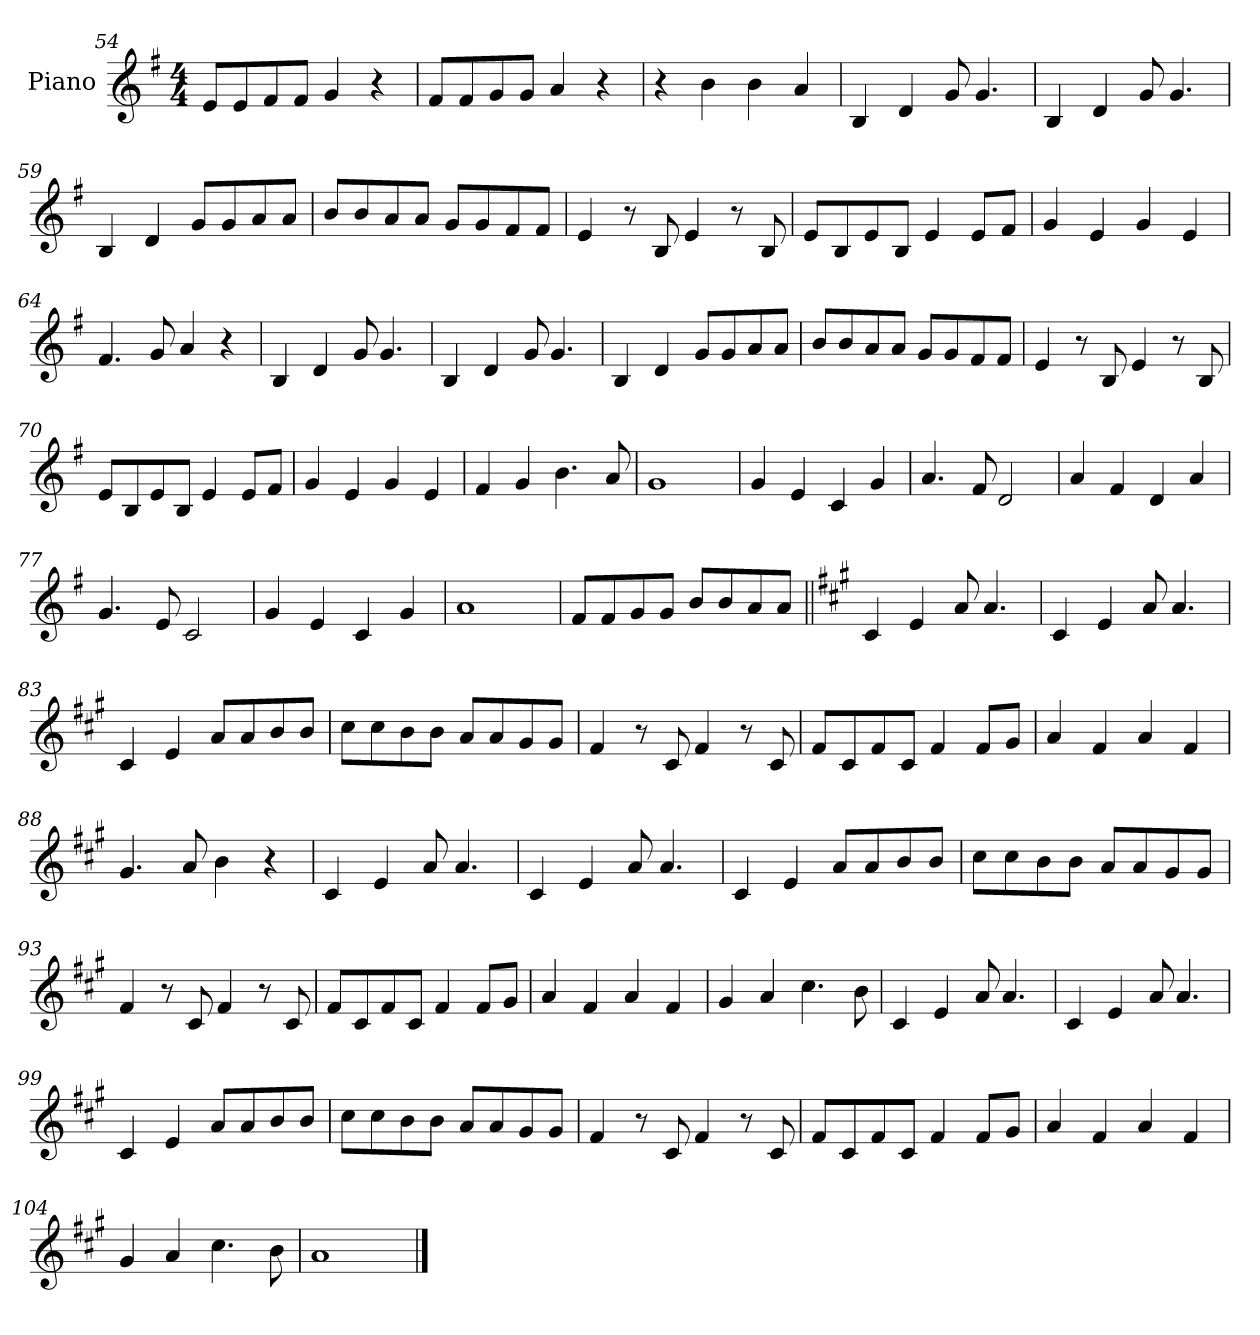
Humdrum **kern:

**kern
*part1
*staff1
*I"Piano
*I'Pno.
*clefG2
*k[f#]
*M4/4
=54
8e!L
8e!
8f#!
8f#!J
4g!
4r
=55
8f#L
8f#
8g
8gJ
4a
4r
=56
4r
4b
4b
4a
=57
4B
4d
8g
4.g
=58
4B
4d
8g
4.g
=59
4B
4d
8gL
8g
8a
8aJ
=60
8bL
8b
8a
8aJ
8gL
8g
8f#
8f#J
=61
4e
8r
8B
4e
8r
8B
=62
8eL
8B
8e
8BJ
4e
8eL
8f#J
=63
4g
4e
4g
4e
=64
4.f#
8g
4a
4r
=65
4B
4d
8g
4.g
=66
4B
4d
8g
4.g
=67
4B
4d
8gL
8g
8a
8aJ
=68
8bL
8b
8a
8aJ
8gL
8g
8f#
8f#J
=69
4e
8r
8B
4e
8r
8B
=70
8eL
8B
8e
8BJ
4e
8eL
8f#J
=71
4g
4e
4g
4e
=72
4f#
4g
4.b
8a
=73
1g
=74
4g
4e
4c
4g
=75
4.a
8f#
2d
=76
4a
4f#
4d
4a
=77
4.g
8e
2c
=78
4g
4e
4c
4g
=79
1a
=80
8f#L
8f#
8g
8gJ
8bL
8b
8a
8aJ
=81||
*k[f#c#g#]
4c#
4e
8a
4.a
=82
4c#
4e
8a
4.a
=83
4c#
4e
8aL
8a
8b
8bJ
=84
8cc#L
8cc#
8b
8bJ
8aL
8a
8g#
8g#J
=85
4f#
8r
8c#
4f#
8r
8c#
=86
8f#L
8c#
8f#
8c#J
4f#
8f#L
8g#J
=87
4a
4f#
4a
4f#
=88
4.g#
8a
4b
4r
=89
4c#
4e
8a
4.a
=90
4c#
4e
8a
4.a
=91
4c#
4e
8aL
8a
8b
8bJ
=92
8cc#L
8cc#
8b
8bJ
8aL
8a
8g#
8g#J
=93
4f#
8r
8c#
4f#
8r
8c#
=94
8f#L
8c#
8f#
8c#J
4f#
8f#L
8g#J
=95
4a
4f#
4a
4f#
=96
4g#
4a
4.cc#
8b
=97
4c#
4e
8a
4.a
=98
4c#
4e
8a
4.a
=99
4c#
4e
8aL
8a
8b
8bJ
=100
8cc#L
8cc#
8b
8bJ
8aL
8a
8g#
8g#J
=101
4f#
8r
8c#
4f#
8r
8c#
=102
8f#L
8c#
8f#
8c#J
4f#
8f#L
8g#J
=103
4a
4f#
4a
4f#
=104
4g#
4a
4.cc#
8b
=105
1a
==
*-
